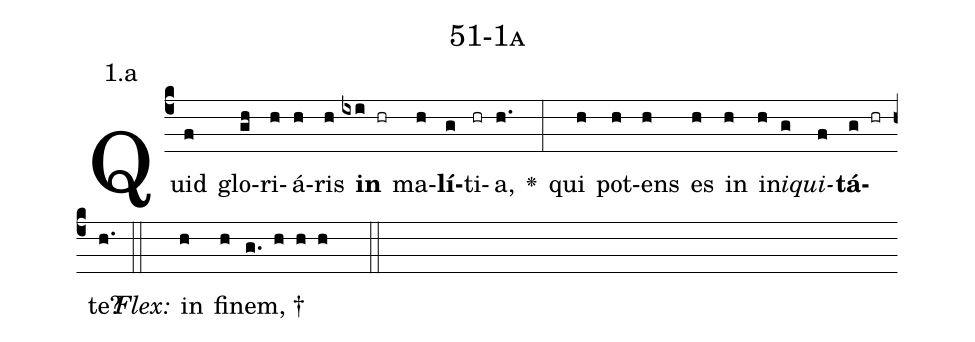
name: 51-1a;
annotation: 1.a;
%%
(c4)Quid(f) glo(gh)ri(h)á(h)ris(h) <b>in</b>(ixi hr) ma(h)<b>lí</b>(g)ti(hr)a,(h.) <v>\greheightstar</v>(:) qui(h) pot(h)ens(h) es(h) in(h) in(h)<i>i</i>(g)<i>qui</i>(f)<b>tá</b>(g hr)te?(h.) (::)
<i>Flex:</i>()  in(h) fi(h)nem, †(g. h h h  ::)

%E(h) u(h) o(g) u(f) a(g) e.(h.) (::)
